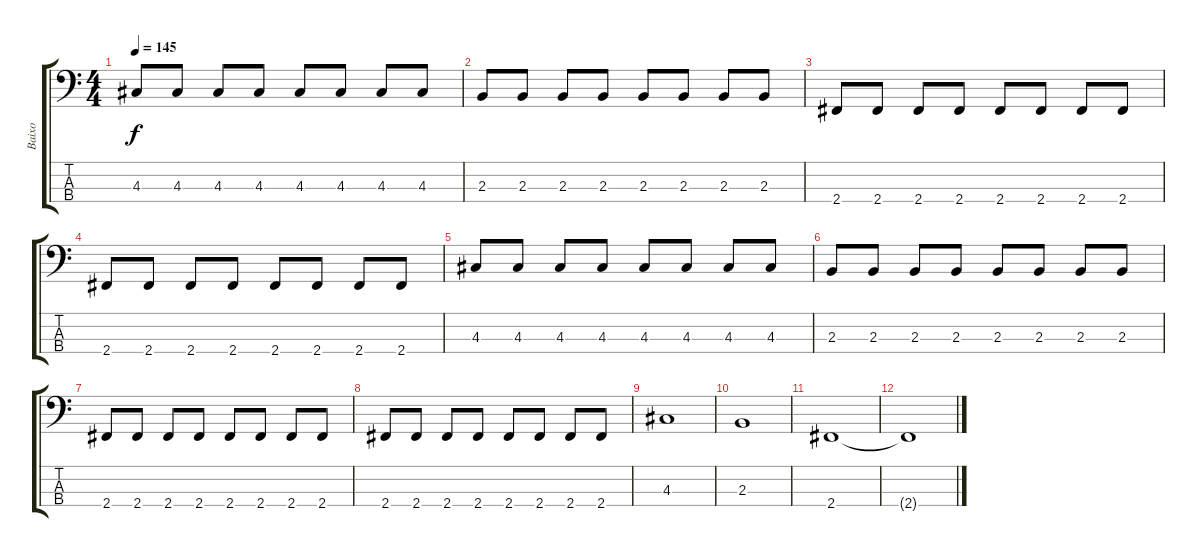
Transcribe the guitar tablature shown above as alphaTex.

\track ("Baixo" "Baixo") {instrument electricbassfinger}
\staff {score tabs}
\tuning (G2 D2 A1 E1) {hide}
\ts (4 4)
\tempo 145
\clef f4
\ks c
4.3.8{dy f} 4.3.8 4.3.8 4.3.8 4.3.8 4.3.8 4.3.8 4.3.8 |
2.3.8 2.3.8 2.3.8 2.3.8 2.3.8 2.3.8 2.3.8 2.3.8 |
2.4.8 2.4.8 2.4.8 2.4.8 2.4.8 2.4.8 2.4.8 2.4.8 |
2.4.8 2.4.8 2.4.8 2.4.8 2.4.8 2.4.8 2.4.8 2.4.8 |
4.3.8 4.3.8 4.3.8 4.3.8 4.3.8 4.3.8 4.3.8 4.3.8 |
2.3.8 2.3.8 2.3.8 2.3.8 2.3.8 2.3.8 2.3.8 2.3.8 |
2.4.8 2.4.8 2.4.8 2.4.8 2.4.8 2.4.8 2.4.8 2.4.8 |
2.4.8 2.4.8 2.4.8 2.4.8 2.4.8 2.4.8 2.4.8 2.4.8 |
4.3.1 |
2.3.1 |
2.4.1 |
2.4{t}.1
